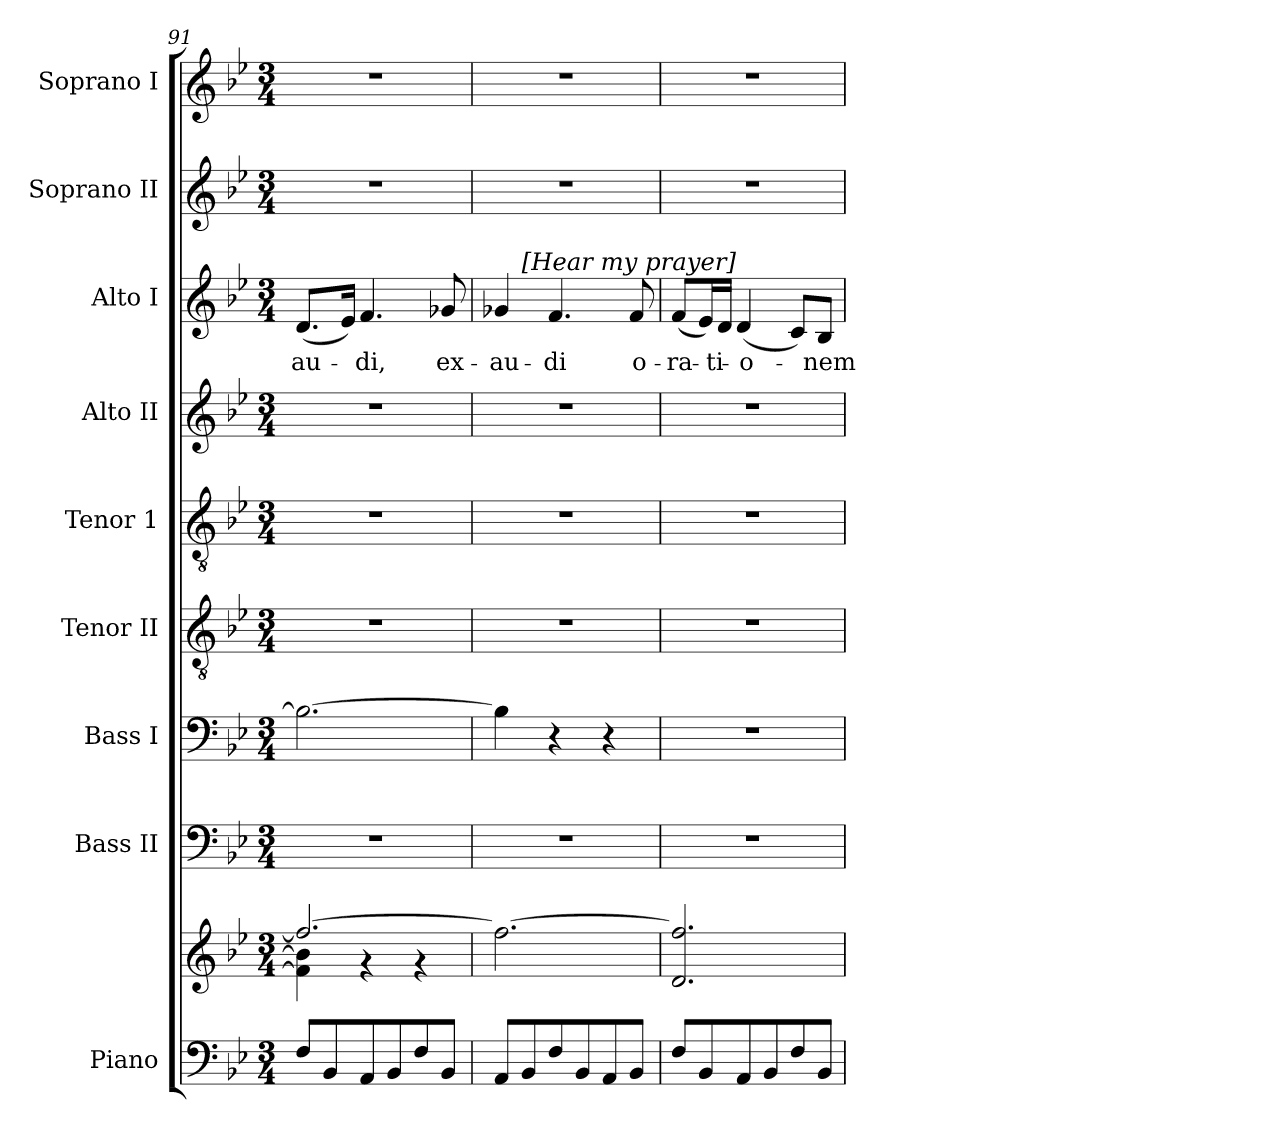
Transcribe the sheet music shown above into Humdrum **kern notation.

**kern	**kern	**kern	**kern	**kern	**kern	**kern	**kern	**text	**kern	**kern
*part9	*part9	*part8	*part7	*part6	*part5	*part4	*part3	*part3	*part2	*part1
*staff10	*staff9	*staff8	*staff7	*staff6	*staff5	*staff4	*staff3	*staff3	*staff2	*staff1
*I"Piano	*	*I"Bass II	*I"Bass I	*I"Tenor II	*I"Tenor 1	*I"Alto II	*I"Alto I	*	*I"Soprano II	*I"Soprano I
*I'Pno.	*	*I'B	*I'B	*I'T.	*I'T.	*I'A	*I'A	*	*I'S	*I'S
*clefF4	*clefG2	*clefF4	*clefF4	*clefGv2	*clefGv2	*clefG2	*clefG2	*	*clefG2	*clefG2
*	*	*	*	*ITrd7c12	*ITrd7c12	*	*	*	*	*
*k[b-e-]	*k[b-e-]	*k[b-e-]	*k[b-e-]	*k[b-e-]	*k[b-e-]	*k[b-e-]	*k[b-e-]	*	*k[b-e-]	*k[b-e-]
*g:	*g:	*g:	*g:	*g:	*g:	*g:	*g:	*	*g:	*g:
*M3/4	*M3/4	*M3/4	*M3/4	*M3/4	*M3/4	*M3/4	*M3/4	*	*M3/4	*M3/4
=91	=91	=91	=91	=91	=91	=91	=91	=91	=91	=91
*	*^	*	*	*	*	*	*	*	*	*
!	!	!	!LO:N:vis=1	!	!LO:N:vis=1	!LO:N:vis=1	!LO:N:vis=1	!	!	!	!
!	!	!	!	!	!	!	!	!	!LO:LY:b:color=#000000	!LO:N:vis=1	!LO:N:vis=1
8Fi/L	2.ffi/_	4fi\] 4b-i]	2.r	2.B-i\_	2.r	2.r	2.r	(8.di/L	-au-	2.r	2.r
8BB-i/	.	.	.	.	.	.	.	.	.	.	.
.	.	.	.	.	.	.	.	16e-i/Jk)	.	.	.
!	!	!	!	!	!	!	!	!	!LO:LY:b:color=#000000	!	!
8AAi/	.	4r	.	.	.	.	.	4.fi/	-di,	.	.
8BB-i/	.	.	.	.	.	.	.	.	.	.	.
8Fi/	.	4r	.	.	.	.	.	.	.	.	.
!	!	!	!	!	!	!	!	!	!LO:LY:b:color=#000000	!	!
8BB-i/J	.	.	.	.	.	.	.	8g-Xi/	ex-	.	.
*	*v	*v	*	*	*	*	*	*	*	*	*
=92	=92	=92	=92	=92	=92	=92	=92	=92	=92	=92
!	!	!LO:N:vis=1	!	!LO:N:vis=1	!LO:N:vis=1	!LO:N:vis=1	!	!	!	!
!	!	!	!	!	!	!	!	!LO:LY:b:color=#000000	!LO:N:vis=1	!LO:N:vis=1
*	*	*	*	*	*	*	*^	*	*	*
8AAi/L	2.ffi\_	2.r	4B-i\]	2.r	2.r	2.r	4g-Xi/	8ryy	-au-	2.r	2.r
!	!	!	!	!	!	!	!	!LO:TX:a:i:t=[Hear my prayer]	!	!	!
8BB-i/	.	.	.	.	.	.	.	2ryy	.	.	.
!	!	!	!	!	!	!	!	!	!LO:LY:b:color=#000000	!	!
8Fi/	.	.	4r	.	.	.	4.fi/	.	-di	.	.
8BB-i/	.	.	.	.	.	.	.	.	.	.	.
8AAi/	.	.	4r	.	.	.	.	.	.	.	.
!	!	!	!	!	!	!	!	!	!LO:LY:b:color=#000000	!	!
8BB-i/J	.	.	.	.	.	.	8fi/	8ryy	o-	.	.
=93	=93	=93	=93	=93	=93	=93	=93	=93	=93	=93	=93
!	!	!LO:N:vis=1	!LO:N:vis=1	!LO:N:vis=1	!LO:N:vis=1	!LO:N:vis=1	!	!	!	!	!
*	*	*	*	*	*	*	*v	*v	*	*	*
*	*	*	*	*	*	*	*^	*	*	*
!	!	!	!	!	!	!	!	!	!LO:LY:b:color=#000000	!LO:N:vis=1	!LO:N:vis=1
*	*	*	*	*	*	*	*v	*v	*	*	*
8Fi/L	2.di/ 2.ffi]	2.r	2.r	2.r	2.r	2.r	(8fi/L	-ra-	2.r	2.r
8BB-i/	.	.	.	.	.	.	16e-i/L)	.	.	.
!	!	!	!	!	!	!	!	!LO:LY:b:color=#000000	!	!
.	.	.	.	.	.	.	16di/JJ	-ti-	.	.
!	!	!	!	!	!	!	!	!LO:LY:b:color=#000000	!	!
8AAi/	.	.	.	.	.	.	(4di/	-o-	.	.
8BB-i/	.	.	.	.	.	.	.	.	.	.
8Fi/	.	.	.	.	.	.	8ci/L)	.	.	.
!	!	!	!	!	!	!	!	!LO:LY:b:color=#000000	!	!
8BB-i/J	.	.	.	.	.	.	8B-i/J	-nem	.	.
=	=	=	=	=	=	=	=	=	=	=
*-	*-	*-	*-	*-	*-	*-	*-	*-	*-	*-
